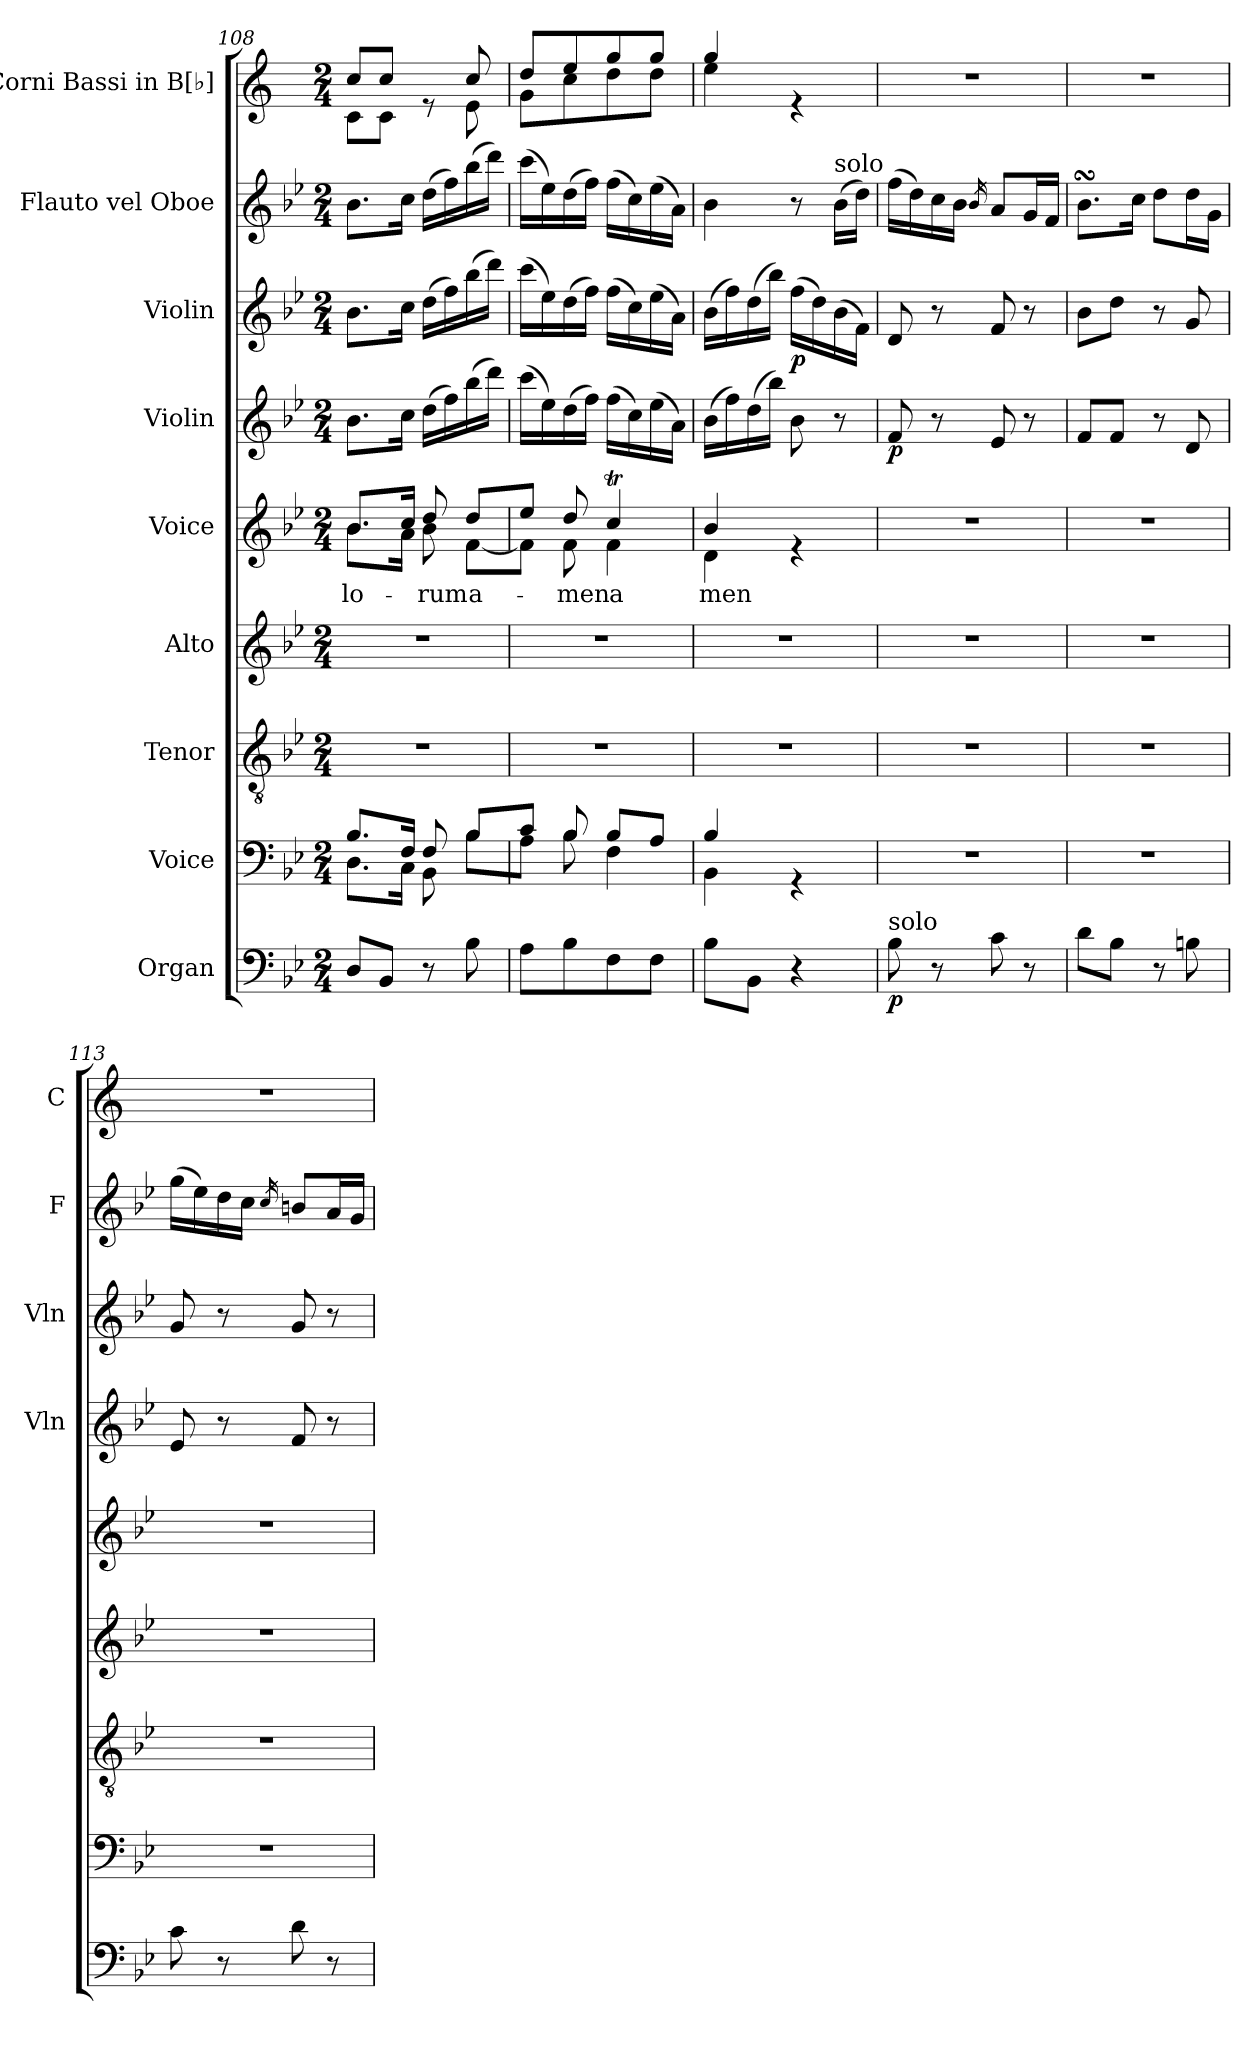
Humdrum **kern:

**kern	**dynam	**kern	**kern	**kern	**kern	**text	**kern	**dynam	**kern	**dynam	**kern	**kern
*part9	*part9	*part8	*part7	*part6	*part5	*part5	*part4	*part4	*part3	*part3	*part2	*part1
*staff9	*staff9	*staff8	*staff7	*staff6	*staff5	*staff5	*staff4	*staff4	*staff3	*staff3	*staff2	*staff1
*I"Organ	*	*I"Voice	*I"Tenor	*I"Alto	*I"Voice	*	*I"Violin	*	*I"Violin	*	*I"Flauto vel Oboe	*I"Corni Bassi in B[♭]
*	*	*	*	*	*	*	*I'Vln	*	*I'Vln	*	*I'F	*I'C
*clefF4	*	*clefF4	*clefGv2	*clefG2	*clefG2	*	*clefG2	*	*clefG2	*	*clefG2	*clefG2
*	*	*	*	*	*	*	*	*	*	*	*	*ITrd1c2
*k[b-e-]	*	*k[b-e-]	*k[b-e-]	*k[b-e-]	*k[b-e-]	*	*k[b-e-]	*	*k[b-e-]	*	*k[b-e-]	*k[b-e-]
*M2/4	*	*M2/4	*M2/4	*M2/4	*M2/4	*	*M2/4	*	*M2/4	*	*M2/4	*M2/4
=108	=108	=108	=108	=108	=108	=108	=108	=108	=108	=108	=108	=108
*	*	*^	*	*	*^	*	*	*	*	*	*	*
!	!	!	!	!	!	!	!	!LO:LY:b	!	!	!	!	!	!
*	*	*	*	*	*	*	*	*	*	*	*	*	*	*^
8D/L	.	8.B-/L	8.D\L	2r	2r	8.b-/L	8.b-\L	-lo-	8.b-\L	.	8.b-\L	.	8.b-\L	8b-/L	8B-\L
8BB-/J	.	.	.	.	.	.	.	.	.	.	.	.	.	8b-/J	8B-\J
.	.	16F/Jk	16C\Jk	.	.	16cc/Jk	16a\Jk	.	16cc\Jk	.	16cc\Jk	.	16cc\Jk	.	.
!	!	!	!	!	!	!	!	!LO:LY:b	!	!	!	!	!	!	!
8r	.	8F/	8BB-\	.	.	8dd/	8b-\	-rum	(16dd\LL	.	(16dd\LL	.	(16dd\LL	8re	8ryy
.	.	.	.	.	.	.	.	.	16ff\)	.	16ff\)	.	16ff\)	.	.
!	!	!	!	!	!	!	!	!LO:LY:b	!	!	!	!	!	!	!
8B-\	.	8B-/L	8B-\L	.	.	8dd/L	[8f\L	a-	(16bb-\	.	(16bb-\	.	(16bb-\	8b-/	8d\
.	.	.	.	.	.	.	.	.	16ddd\JJ)	.	16ddd\JJ)	.	16ddd\JJ)	.	.
=109	=109	=109	=109	=109	=109	=109	=109	=109	=109	=109	=109	=109	=109	=109	=109
8A\L	.	8c/J	8A\J	2r	2r	8ee-/J	8f\J]	.	(16ccc\LL	.	(16ccc\LL	.	(16ccc\LL	8cc/L	8f\L
.	.	.	.	.	.	.	.	.	16ee-\)	.	16ee-\)	.	16ee-\)	.	.
!	!	!	!	!	!	!	!	!LO:LY:b	!	!	!	!	!	!	!
8B-\	.	8B-/	8B-\	.	.	8dd/	8f\	-men	(16dd\	.	(16dd\	.	(16dd\	8dd/	8b-\
.	.	.	.	.	.	.	.	.	16ff\JJ)	.	16ff\JJ)	.	16ff\JJ)	.	.
!	!	!	!	!	!	!	!	!LO:LY:b	!	!	!	!	!	!	!
8F\	.	8B-/L	4F\	.	.	4ccT/	4f\	a	(16ff\LL	.	(16ff\LL	.	(16ff\LL	8ff/	8cc\
.	.	.	.	.	.	.	.	.	16cc\)	.	16cc\)	.	16cc\)	.	.
8F\J	.	8A/J	.	.	.	.	.	.	(16ee-\	.	(16ee-\	.	(16ee-\	8ff/J	8cc\J
.	.	.	.	.	.	.	.	.	16a\JJ)	.	16a\JJ)	.	16a\JJ)	.	.
!!LO:LB:g=z	!!
=110	=110	=110	=110	=110	=110	=110	=110	=110	=110	=110	=110	=110	=110	=110	=110
!	!	!	!	!	!	!	!	!LO:LY:b	!	!	!	!	!	!	!
8B-\L	.	4B-/	4BB-\	2r	2r	4b-/	4d\	men	(16b-\LL	.	(16b-\LL	.	4b-\	4ff/	4dd\
.	.	.	.	.	.	.	.	.	16ff\)	.	16ff\)	.	.	.	.
8BB-\J	.	.	.	.	.	.	.	.	(16dd\	.	(16dd\	.	.	.	.
.	.	.	.	.	.	.	.	.	16bb-\JJ)	.	16bb-\JJ)	.	.	.	.
!	!	!	!	!	!	!	!	!	!	!	!	!LO:DY:b	!	!	!
4r	.	4rGG	4ryy	.	.	4re	4ryy	.	8b-\	.	(16ff\LL	p	8r	4re	4ryy
.	.	.	.	.	.	.	.	.	.	.	16dd\)	.	.	.	.
!	!	!	!	!	!	!	!	!	!	!	!	!	!LO:TX:a:t=solo	!	!
.	.	.	.	.	.	.	.	.	8r	.	(16b-\	.	(16b-\LL	.	.
.	.	.	.	.	.	.	.	.	.	.	16f\JJ)	.	16dd\JJ)	.	.
*	*	*v	*v	*	*	*v	*v	*	*	*	*	*	*	*v	*v
=111	=111	=111	=111	=111	=111	=111	=111	=111	=111	=111	=111	=111
!LO:TX:a:t=solo	!	!	!	!	!	!	!	!	!	!	!	!
!	!LO:DY:b	!	!	!	!	!	!	!LO:DY:b	!	!	!	!
8B-\	p	2r	2r	2r	2r	.	8f/	p	8d/	.	(16ff\LL	2r
.	.	.	.	.	.	.	.	.	.	.	16dd\)	.
8r	.	.	.	.	.	.	8r	.	8r	.	16cc\	.
.	.	.	.	.	.	.	.	.	.	.	16b-\JJ	.
.	.	.	.	.	.	.	.	.	.	.	16qb-/	.
8c\	.	.	.	.	.	.	8e-/	.	8f/	.	8a/L	.
8r	.	.	.	.	.	.	8r	.	8r	.	16g/L	.
.	.	.	.	.	.	.	.	.	.	.	16f/JJ	.
=112	=112	=112	=112	=112	=112	=112	=112	=112	=112	=112	=112	=112
8d\L	.	2r	2r	2r	2r	.	8f/L	.	8b-\L	.	8.b-sSSs\L	2r
8B-\J	.	.	.	.	.	.	8f/J	.	8dd\J	.	.	.
.	.	.	.	.	.	.	.	.	.	.	16cc\Jk	.
8r	.	.	.	.	.	.	8r	.	8r	.	8dd\L	.
8Bn\	.	.	.	.	.	.	8d/	.	8g/	.	16dd\L	.
.	.	.	.	.	.	.	.	.	.	.	16g\JJ	.
=113	=113	=113	=113	=113	=113	=113	=113	=113	=113	=113	=113	=113
8c\	.	2r	2r	2r	2r	.	8e-/	.	8g/	.	(16gg\LL	2r
.	.	.	.	.	.	.	.	.	.	.	16ee-\)	.
8r	.	.	.	.	.	.	8r	.	8r	.	16dd\	.
.	.	.	.	.	.	.	.	.	.	.	16cc\JJ	.
.	.	.	.	.	.	.	.	.	.	.	16qcc/	.
8d\	.	.	.	.	.	.	8f/	.	8g/	.	8bn/L	.
8r	.	.	.	.	.	.	8r	.	8r	.	16a/L	.
.	.	.	.	.	.	.	.	.	.	.	16g/JJ	.
=	=	=	=	=	=	=	=	=	=	=	=	=
*-	*-	*-	*-	*-	*-	*-	*-	*-	*-	*-	*-	*-
